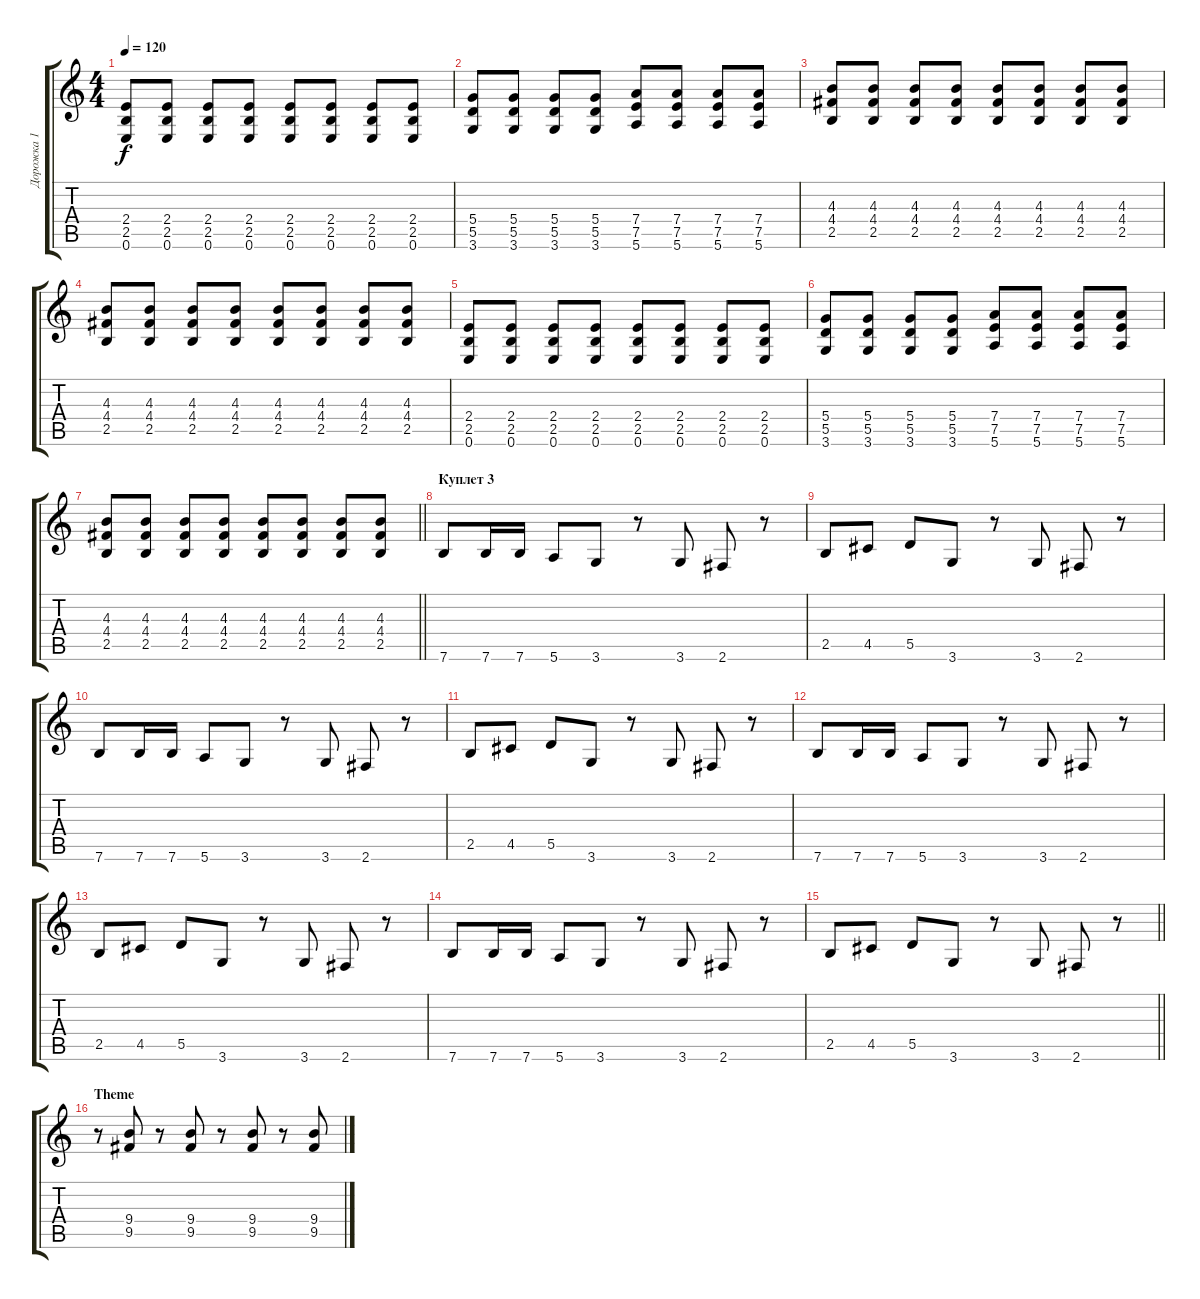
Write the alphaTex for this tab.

\track ("Дорожка 1" "Дорожка 1") {instrument distortionguitar}
\staff {score tabs}
\tuning (E4 B3 G3 D3 A2 E2) {hide}
\ts (4 4)
\tempo 120
\clef g2
\ks c
(2.4 2.5 0.6).8{dy f} (2.4 2.5 0.6).8 (2.4 2.5 0.6).8 (2.4 2.5 0.6).8 (2.4 2.5 0.6).8 (2.4 2.5 0.6).8 (2.4 2.5 0.6).8 (2.4 2.5 0.6).8 |
(5.4 5.5 3.6).8 (5.4 5.5 3.6).8 (5.4 5.5 3.6).8 (5.4 5.5 3.6).8 (7.4 7.5 5.6).8 (7.4 7.5 5.6).8 (7.4 7.5 5.6).8 (7.4 7.5 5.6).8 |
(4.3 4.4 2.5).8 (4.3 4.4 2.5).8 (4.3 4.4 2.5).8 (4.3 4.4 2.5).8 (4.3 4.4 2.5).8 (4.3 4.4 2.5).8 (4.3 4.4 2.5).8 (4.3 4.4 2.5).8 |
(4.3 4.4 2.5).8 (4.3 4.4 2.5).8 (4.3 4.4 2.5).8 (4.3 4.4 2.5).8 (4.3 4.4 2.5).8 (4.3 4.4 2.5).8 (4.3 4.4 2.5).8 (4.3 4.4 2.5).8 |
(2.4 2.5 0.6).8 (2.4 2.5 0.6).8 (2.4 2.5 0.6).8 (2.4 2.5 0.6).8 (2.4 2.5 0.6).8 (2.4 2.5 0.6).8 (2.4 2.5 0.6).8 (2.4 2.5 0.6).8 |
(5.4 5.5 3.6).8 (5.4 5.5 3.6).8 (5.4 5.5 3.6).8 (5.4 5.5 3.6).8 (7.4 7.5 5.6).8 (7.4 7.5 5.6).8 (7.4 7.5 5.6).8 (7.4 7.5 5.6).8 |
\barLineRight lightlight
(4.3 4.4 2.5).8 (4.3 4.4 2.5).8 (4.3 4.4 2.5).8 (4.3 4.4 2.5).8 (4.3 4.4 2.5).8 (4.3 4.4 2.5).8 (4.3 4.4 2.5).8 (4.3 4.4 2.5).8 |
\section ("" "Куплет 3")
7.6.8 7.6.16 7.6.16 5.6.8 3.6.8 r.8 3.6.8 2.6.8 r.8 |
2.5.8 4.5.8 5.5.8 3.6.8 r.8 3.6.8 2.6.8 r.8 |
7.6.8 7.6.16 7.6.16 5.6.8 3.6.8 r.8 3.6.8 2.6.8 r.8 |
2.5.8 4.5.8 5.5.8 3.6.8 r.8 3.6.8 2.6.8 r.8 |
7.6.8 7.6.16 7.6.16 5.6.8 3.6.8 r.8 3.6.8 2.6.8 r.8 |
2.5.8 4.5.8 5.5.8 3.6.8 r.8 3.6.8 2.6.8 r.8 |
7.6.8 7.6.16 7.6.16 5.6.8 3.6.8 r.8 3.6.8 2.6.8 r.8 |
\barLineRight lightlight
2.5.8 4.5.8 5.5.8 3.6.8 r.8 3.6.8 2.6.8 r.8 |
\section ("" "Theme")
r.8 (9.4 9.5).8 r.8 (9.4 9.5).8 r.8 (9.4 9.5).8 r.8 (9.4 9.5).8
